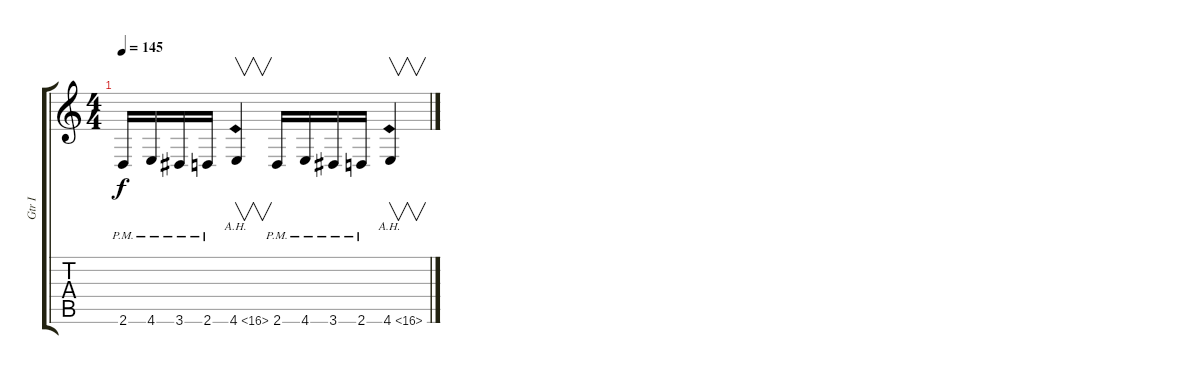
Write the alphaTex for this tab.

\track ("Gtr I" "Gtr I") {instrument overdrivenguitar}
\staff {score tabs}
\tuning (D4 A3 F3 C3 G2 C2) {hide}
\ts (4 4)
\tempo 145
\clef g2
\ks c
2.6{pm}.16{dy f} 4.6{pm}.16 3.6{pm}.16 2.6{pm}.16 4.6{ah 12}.4{v} 2.6{pm}.16 4.6{pm}.16 3.6{pm}.16 2.6{pm}.16 4.6{ah 12}.4{v}
